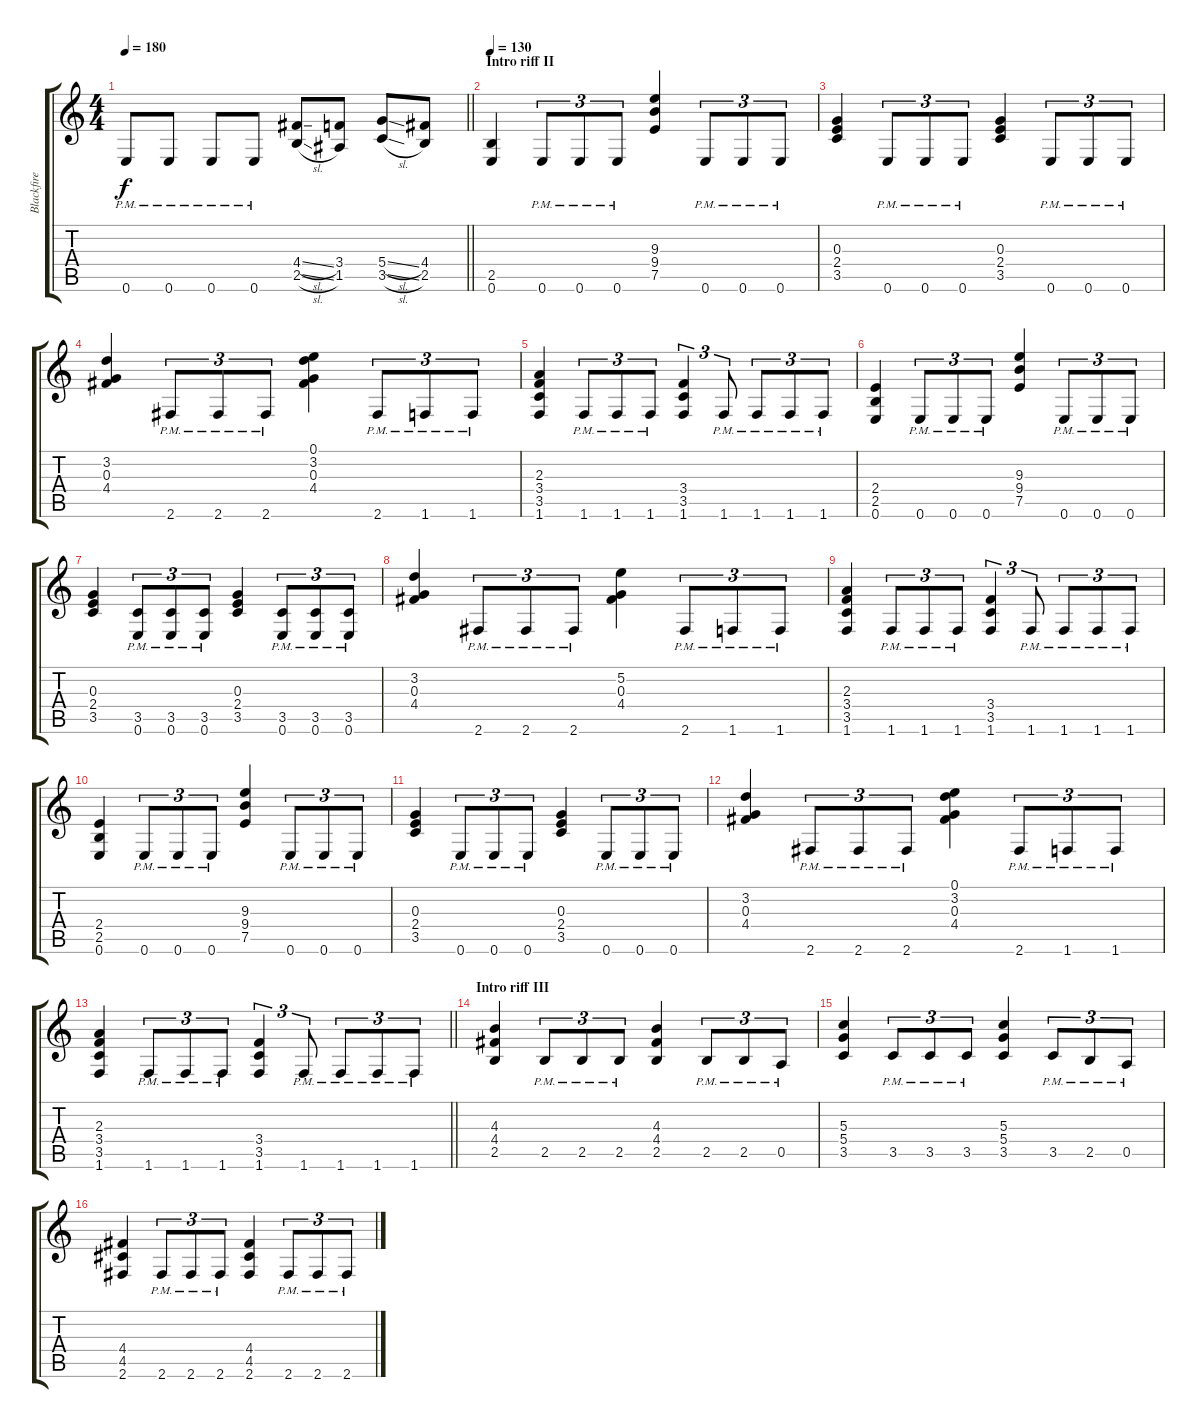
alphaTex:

\track ("Blackfire (I)" "Blackfire ") {instrument distortionguitar}
\staff {score tabs}
\tuning (E4 B3 G3 D3 A2 E2) {hide}
\ts (4 4)
\tempo 180
\clef g2
\barLineRight lightlight
\ks c
0.6{pm}.8{dy f} 0.6{pm}.8 0.6{pm}.8 0.6{pm}.8 (4.4{sl} 2.5{sl}).8 (3.4 1.5).8 (5.4{sl} 3.5{sl}).8 (4.4 2.5).8 |
\section ("" "Intro riff II")
\tempo 130
(2.5 0.6).4 0.6{pm}.8{tu (3 2)} 0.6{pm}.8{tu (3 2)} 0.6{pm}.8{tu (3 2)} (9.3 9.4 7.5).4 0.6{pm}.8{tu (3 2)} 0.6{pm}.8{tu (3 2)} 0.6{pm}.8{tu (3 2)} |
(0.3 2.4 3.5).4 0.6{pm}.8{tu (3 2)} 0.6{pm}.8{tu (3 2)} 0.6{pm}.8{tu (3 2)} (0.3 2.4 3.5).4 0.6{pm}.8{tu (3 2)} 0.6{pm}.8{tu (3 2)} 0.6{pm}.8{tu (3 2)} |
(3.2 0.3 4.4).4 2.6{pm}.8{tu (3 2)} 2.6{pm}.8{tu (3 2)} 2.6{pm}.8{tu (3 2)} (0.1 3.2 0.3 4.4).4 2.6{pm}.8{tu (3 2)} 1.6{pm}.8{tu (3 2)} 1.6{pm}.8{tu (3 2)} |
(2.3 3.4 3.5 1.6).4 1.6{pm}.8{tu (3 2)} 1.6{pm}.8{tu (3 2)} 1.6{pm}.8{tu (3 2)} (3.4 3.5 1.6).4{tu (3 2)} 1.6{pm}.8{tu (3 2)} 1.6{pm}.8{tu (3 2)} 1.6{pm}.8{tu (3 2)} 1.6{pm}.8{tu (3 2)} |
(2.4 2.5 0.6).4 0.6{pm}.8{tu (3 2)} 0.6{pm}.8{tu (3 2)} 0.6{pm}.8{tu (3 2)} (9.3 9.4 7.5).4 0.6{pm}.8{tu (3 2)} 0.6{pm}.8{tu (3 2)} 0.6{pm}.8{tu (3 2)} |
(0.3 2.4 3.5).4 (3.5{pm} 0.6{pm}).8{tu (3 2)} (3.5{pm} 0.6{pm}).8{tu (3 2)} (3.5{pm} 0.6{pm}).8{tu (3 2)} (0.3 2.4 3.5).4 (3.5{pm} 0.6{pm}).8{tu (3 2)} (3.5{pm} 0.6{pm}).8{tu (3 2)} (3.5{pm} 0.6{pm}).8{tu (3 2)} |
(3.2 0.3 4.4).4 2.6{pm}.8{tu (3 2)} 2.6{pm}.8{tu (3 2)} 2.6{pm}.8{tu (3 2)} (5.2 0.3 4.4).4 2.6{pm}.8{tu (3 2)} 1.6{pm}.8{tu (3 2)} 1.6{pm}.8{tu (3 2)} |
(2.3 3.4 3.5 1.6).4 1.6{pm}.8{tu (3 2)} 1.6{pm}.8{tu (3 2)} 1.6{pm}.8{tu (3 2)} (3.4 3.5 1.6).4{tu (3 2)} 1.6{pm}.8{tu (3 2)} 1.6{pm}.8{tu (3 2)} 1.6{pm}.8{tu (3 2)} 1.6{pm}.8{tu (3 2)} |
(2.4 2.5 0.6).4 0.6{pm}.8{tu (3 2)} 0.6{pm}.8{tu (3 2)} 0.6{pm}.8{tu (3 2)} (9.3 9.4 7.5).4 0.6{pm}.8{tu (3 2)} 0.6{pm}.8{tu (3 2)} 0.6{pm}.8{tu (3 2)} |
(0.3 2.4 3.5).4 0.6{pm}.8{tu (3 2)} 0.6{pm}.8{tu (3 2)} 0.6{pm}.8{tu (3 2)} (0.3 2.4 3.5).4 0.6{pm}.8{tu (3 2)} 0.6{pm}.8{tu (3 2)} 0.6{pm}.8{tu (3 2)} |
(3.2 0.3 4.4).4 2.6{pm}.8{tu (3 2)} 2.6{pm}.8{tu (3 2)} 2.6{pm}.8{tu (3 2)} (0.1 3.2 0.3 4.4).4 2.6{pm}.8{tu (3 2)} 1.6{pm}.8{tu (3 2)} 1.6{pm}.8{tu (3 2)} |
\barLineRight lightlight
(2.3 3.4 3.5 1.6).4 1.6{pm}.8{tu (3 2)} 1.6{pm}.8{tu (3 2)} 1.6{pm}.8{tu (3 2)} (3.4 3.5 1.6).4{tu (3 2)} 1.6{pm}.8{tu (3 2)} 1.6{pm}.8{tu (3 2)} 1.6{pm}.8{tu (3 2)} 1.6{pm}.8{tu (3 2)} |
\section ("" "Intro riff III")
(4.3 4.4 2.5).4 2.5{pm}.8{tu (3 2)} 2.5{pm}.8{tu (3 2)} 2.5{pm}.8{tu (3 2)} (4.3 4.4 2.5).4 2.5{pm}.8{tu (3 2)} 2.5{pm}.8{tu (3 2)} 0.5{pm}.8{tu (3 2)} |
(5.3 5.4 3.5).4 3.5{pm}.8{tu (3 2)} 3.5{pm}.8{tu (3 2)} 3.5{pm}.8{tu (3 2)} (5.3 5.4 3.5).4 3.5{pm}.8{tu (3 2)} 2.5{pm}.8{tu (3 2)} 0.5{pm}.8{tu (3 2)} |
(4.4 4.5 2.6).4 2.6{pm}.8{tu (3 2)} 2.6{pm}.8{tu (3 2)} 2.6{pm}.8{tu (3 2)} (4.4 4.5 2.6).4 2.6{pm}.8{tu (3 2)} 2.6{pm}.8{tu (3 2)} 2.6{pm}.8{tu (3 2)}
